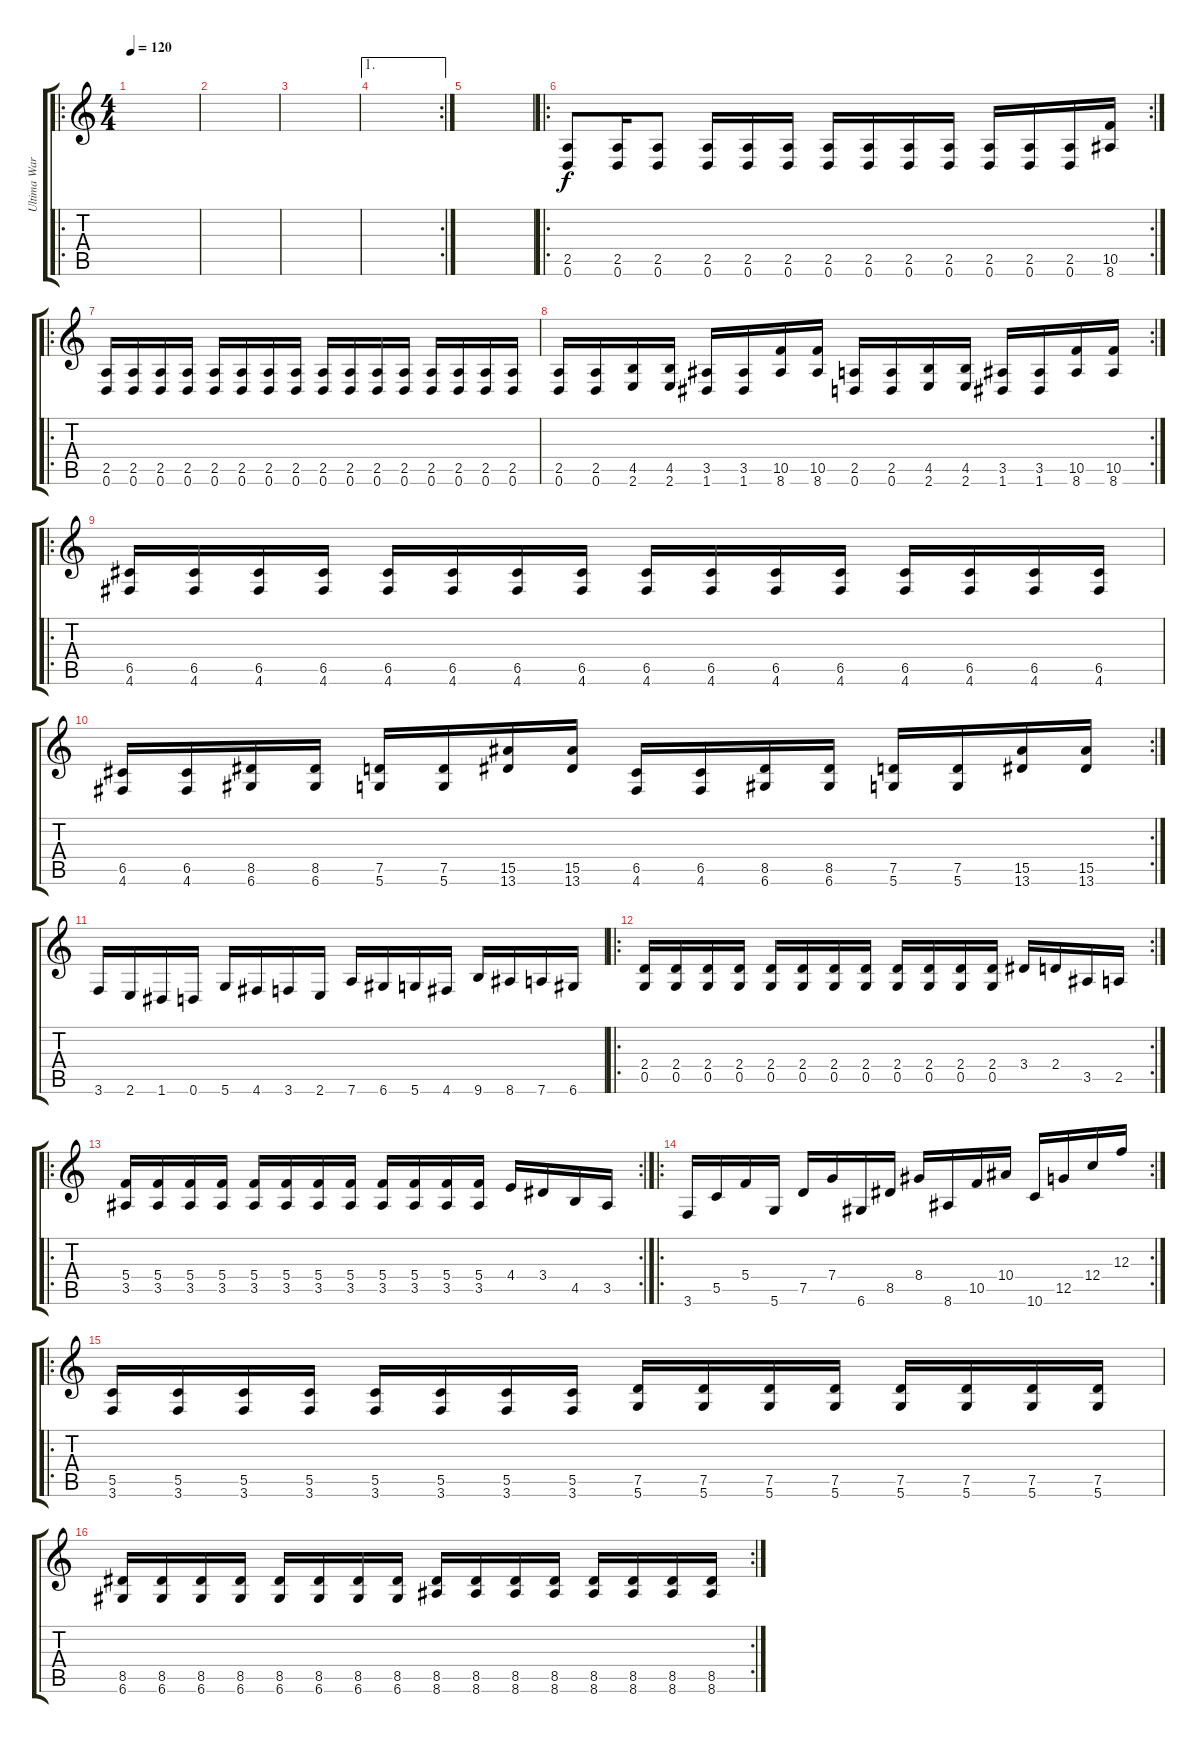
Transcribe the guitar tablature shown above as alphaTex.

\track ("Ultima Warrior" "Ultima War") {instrument distortionguitar}
\staff {score tabs}
\tuning (D4 A3 F3 C3 G2 D2) {hide}
\ro
\ts (4 4)
\tempo 120
\clef g2
\ks c
|
|
|
\ae 1
\rc 2
|
|
\ro
\rc 2
(2.5 0.6).8 (2.5 0.6).16 (2.5 0.6).8 (2.5 0.6).16 (2.5 0.6).16 (2.5 0.6).16 (2.5 0.6).16 (2.5 0.6).16 (2.5 0.6).16 (2.5 0.6).16 (2.5 0.6).16 (2.5 0.6).16 (2.5 0.6).16 (10.5 8.6).16 |
\ro
(2.5 0.6).16 (2.5 0.6).16 (2.5 0.6).16 (2.5 0.6).16 (2.5 0.6).16 (2.5 0.6).16 (2.5 0.6).16 (2.5 0.6).16 (2.5 0.6).16 (2.5 0.6).16 (2.5 0.6).16 (2.5 0.6).16 (2.5 0.6).16 (2.5 0.6).16 (2.5 0.6).16 (2.5 0.6).16 |
\rc 2
(2.5 0.6).16 (2.5 0.6).16 (4.5 2.6).16 (4.5 2.6).16 (3.5 1.6).16 (3.5 1.6).16 (10.5 8.6).16 (10.5 8.6).16 (2.5 0.6).16 (2.5 0.6).16 (4.5 2.6).16 (4.5 2.6).16 (3.5 1.6).16 (3.5 1.6).16 (10.5 8.6).16 (10.5 8.6).16 |
\ro
(6.5 4.6).16 (6.5 4.6).16 (6.5 4.6).16 (6.5 4.6).16 (6.5 4.6).16 (6.5 4.6).16 (6.5 4.6).16 (6.5 4.6).16 (6.5 4.6).16 (6.5 4.6).16 (6.5 4.6).16 (6.5 4.6).16 (6.5 4.6).16 (6.5 4.6).16 (6.5 4.6).16 (6.5 4.6).16 |
\rc 2
(6.5 4.6).16 (6.5 4.6).16 (8.5 6.6).16 (8.5 6.6).16 (7.5 5.6).16 (7.5 5.6).16 (15.5 13.6).16 (15.5 13.6).16 (6.5 4.6).16 (6.5 4.6).16 (8.5 6.6).16 (8.5 6.6).16 (7.5 5.6).16 (7.5 5.6).16 (15.5 13.6).16 (15.5 13.6).16 |
3.6.16 2.6.16 1.6.16 0.6.16 5.6.16 4.6.16 3.6.16 2.6.16 7.6.16 6.6.16 5.6.16 4.6.16 9.6.16 8.6.16 7.6.16 6.6.16 |
\ro
\rc 2
(2.4 0.5).16 (2.4 0.5).16 (2.4 0.5).16 (2.4 0.5).16 (2.4 0.5).16 (2.4 0.5).16 (2.4 0.5).16 (2.4 0.5).16 (2.4 0.5).16 (2.4 0.5).16 (2.4 0.5).16 (2.4 0.5).16 3.4.16 2.4.16 3.5.16 2.5.16 |
\ro
\rc 2
(5.4 3.5).16 (5.4 3.5).16 (5.4 3.5).16 (5.4 3.5).16 (5.4 3.5).16 (5.4 3.5).16 (5.4 3.5).16 (5.4 3.5).16 (5.4 3.5).16 (5.4 3.5).16 (5.4 3.5).16 (5.4 3.5).16 4.4.16 3.4.16 4.5.16 3.5.16 |
\ro
\rc 2
3.6.16 5.5.16 5.4.16 5.6.16 7.5.16 7.4.16 6.6.16 8.5.16 8.4.16 8.6.16 10.5.16 10.4.16 10.6.16 12.5.16 12.4.16 12.3.16 |
\ro
(5.5 3.6).16 (5.5 3.6).16 (5.5 3.6).16 (5.5 3.6).16 (5.5 3.6).16 (5.5 3.6).16 (5.5 3.6).16 (5.5 3.6).16 (7.5 5.6).16 (7.5 5.6).16 (7.5 5.6).16 (7.5 5.6).16 (7.5 5.6).16 (7.5 5.6).16 (7.5 5.6).16 (7.5 5.6).16 |
\rc 2
(8.5 6.6).16 (8.5 6.6).16 (8.5 6.6).16 (8.5 6.6).16 (8.5 6.6).16 (8.5 6.6).16 (8.5 6.6).16 (8.5 6.6).16 (8.5 8.6).16 (8.5 8.6).16 (8.5 8.6).16 (8.5 8.6).16 (8.5 8.6).16 (8.5 8.6).16 (8.5 8.6).16 (8.5 8.6).16
